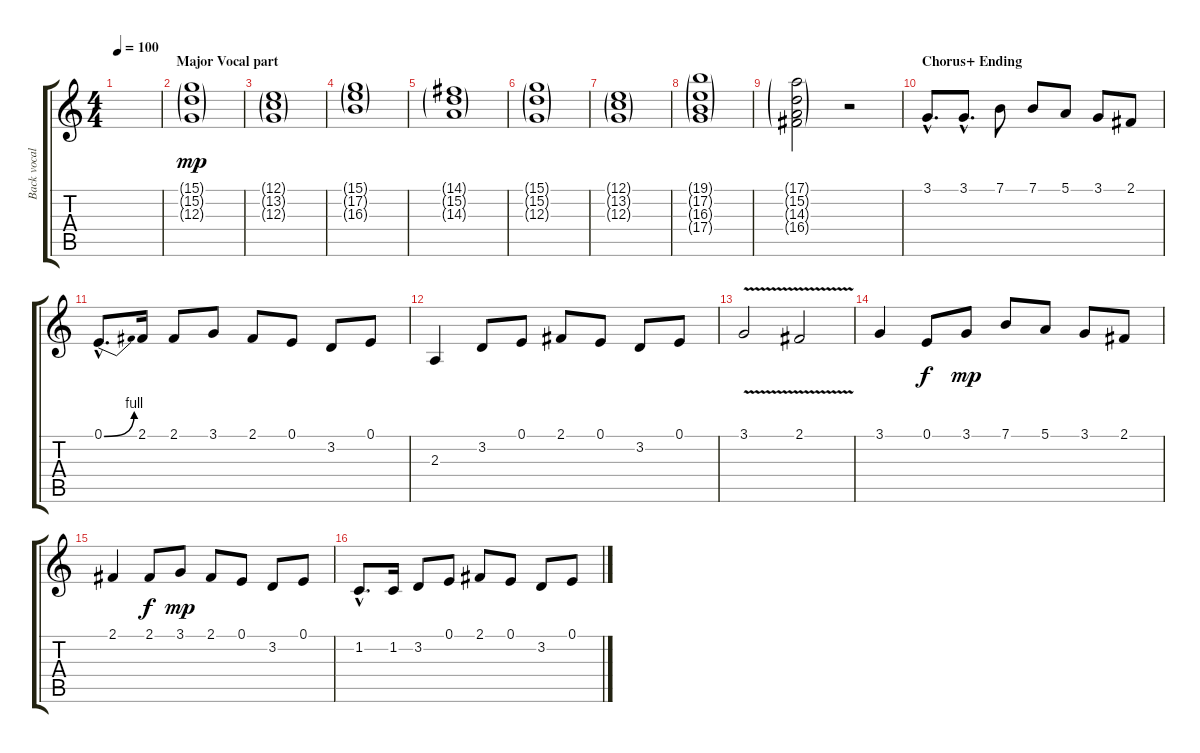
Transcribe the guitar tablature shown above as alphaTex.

\track ("Back vocals" "Back vocal") {instrument lead2sawtooth}
\staff {score tabs}
\tuning (E4 B3 G3 D3 A2 E2) {hide}
\ts (4 4)
\tempo 100
\clef g2
\ks c
|
\section ("" "Major Vocal part")
(15.1{g} 15.2{g} 12.3{g}).1{dy mp instrument pad4choir} |
(12.1{g} 13.2{g} 12.3{g}).1 |
(15.1{g} 17.2{g} 16.3{g}).1 |
(14.1{g} 15.2{g} 14.3{g}).1 |
(15.1{g} 15.2{g} 12.3{g}).1 |
(12.1{g} 13.2{g} 12.3{g}).1 |
(19.1{g} 17.2{g} 16.3{g} 17.4{g}).1 |
(17.1{g} 15.2{g} 14.3{g} 16.4{g}).2 r.2 |
\section ("" "Chorus+ Ending")
3.1{hac}.8{d instrument lead2sawtooth} 3.1{hac}.8{d} 7.1.8 7.1.8 5.1.8 3.1.8 2.1.8 |
0.1{be (bend 0 0 60 4) hac}.8{d} 2.1.16 2.1.8 3.1.8 2.1.8 0.1.8 3.2.8 0.1.8 |
2.3.4 3.2.8 0.1.8 2.1.8 0.1.8 3.2.8 0.1.8 |
3.1{v}.2 2.1{v}.2 |
3.1.4 0.1.8{dy f} 3.1.8{dy mp} 7.1.8 5.1.8 3.1.8 2.1.8 |
2.1.4 2.1.8{dy f} 3.1.8{dy mp} 2.1.8 0.1.8 3.2.8 0.1.8 |
1.2{hac}.8{d} 1.2.16 3.2.8 0.1.8 2.1.8 0.1.8 3.2.8 0.1.8
